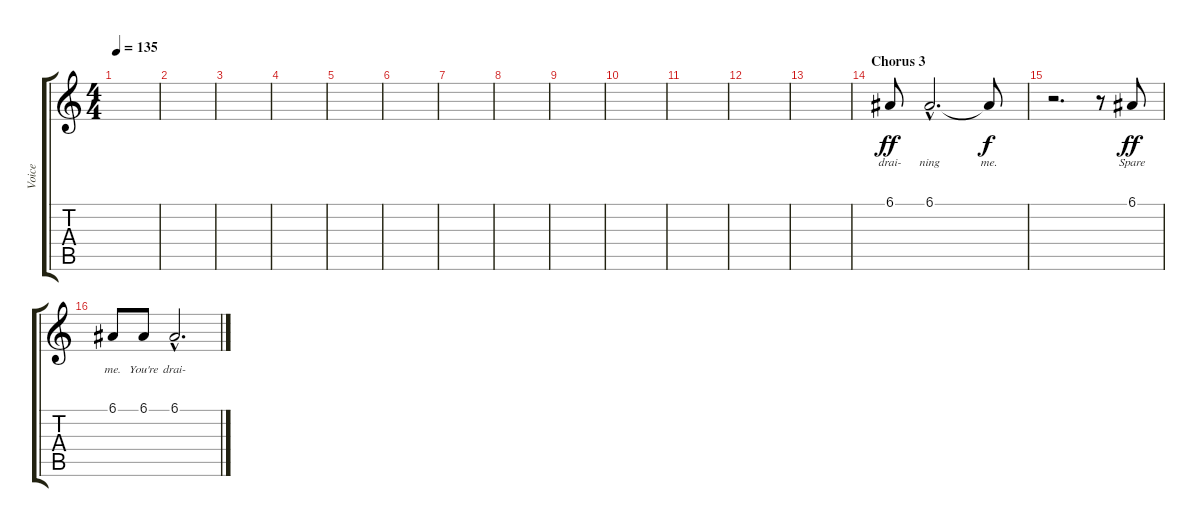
\track ("Voice" "Voice") {instrument sopranosax}
\staff {score tabs}
\tuning (E4 B3 G3 D3 A2 E2) {hide}
\ts (4 4)
\tempo 135
\clef g2
\ks c
|
|
|
|
|
|
|
|
|
|
|
|
|
\section ("" "Chorus 3 ")
6.1.8{lyrics (0 "drai-") lyrics (1 "") lyrics (2 "") lyrics (3 "") lyrics (4 "") dy ff} 6.1{hac}.2{d lyrics (0 "ning") lyrics (1 "") lyrics (2 "") lyrics (3 "") lyrics (4 "")} 6.1{t}.8{lyrics (0 "me.") lyrics (1 "") lyrics (2 "") lyrics (3 "") lyrics (4 "") dy f} |
r.2{d} r.8 6.1.8{lyrics (0 "Spare") lyrics (1 "") lyrics (2 "") lyrics (3 "") lyrics (4 "") dy ff} |
6.1.8{lyrics (0 "me.") lyrics (1 "") lyrics (2 "") lyrics (3 "") lyrics (4 "")} 6.1.8{lyrics (0 "You're") lyrics (1 "") lyrics (2 "") lyrics (3 "") lyrics (4 "")} 6.1{hac}.2{d lyrics (0 "drai-") lyrics (1 "") lyrics (2 "") lyrics (3 "") lyrics (4 "")}
